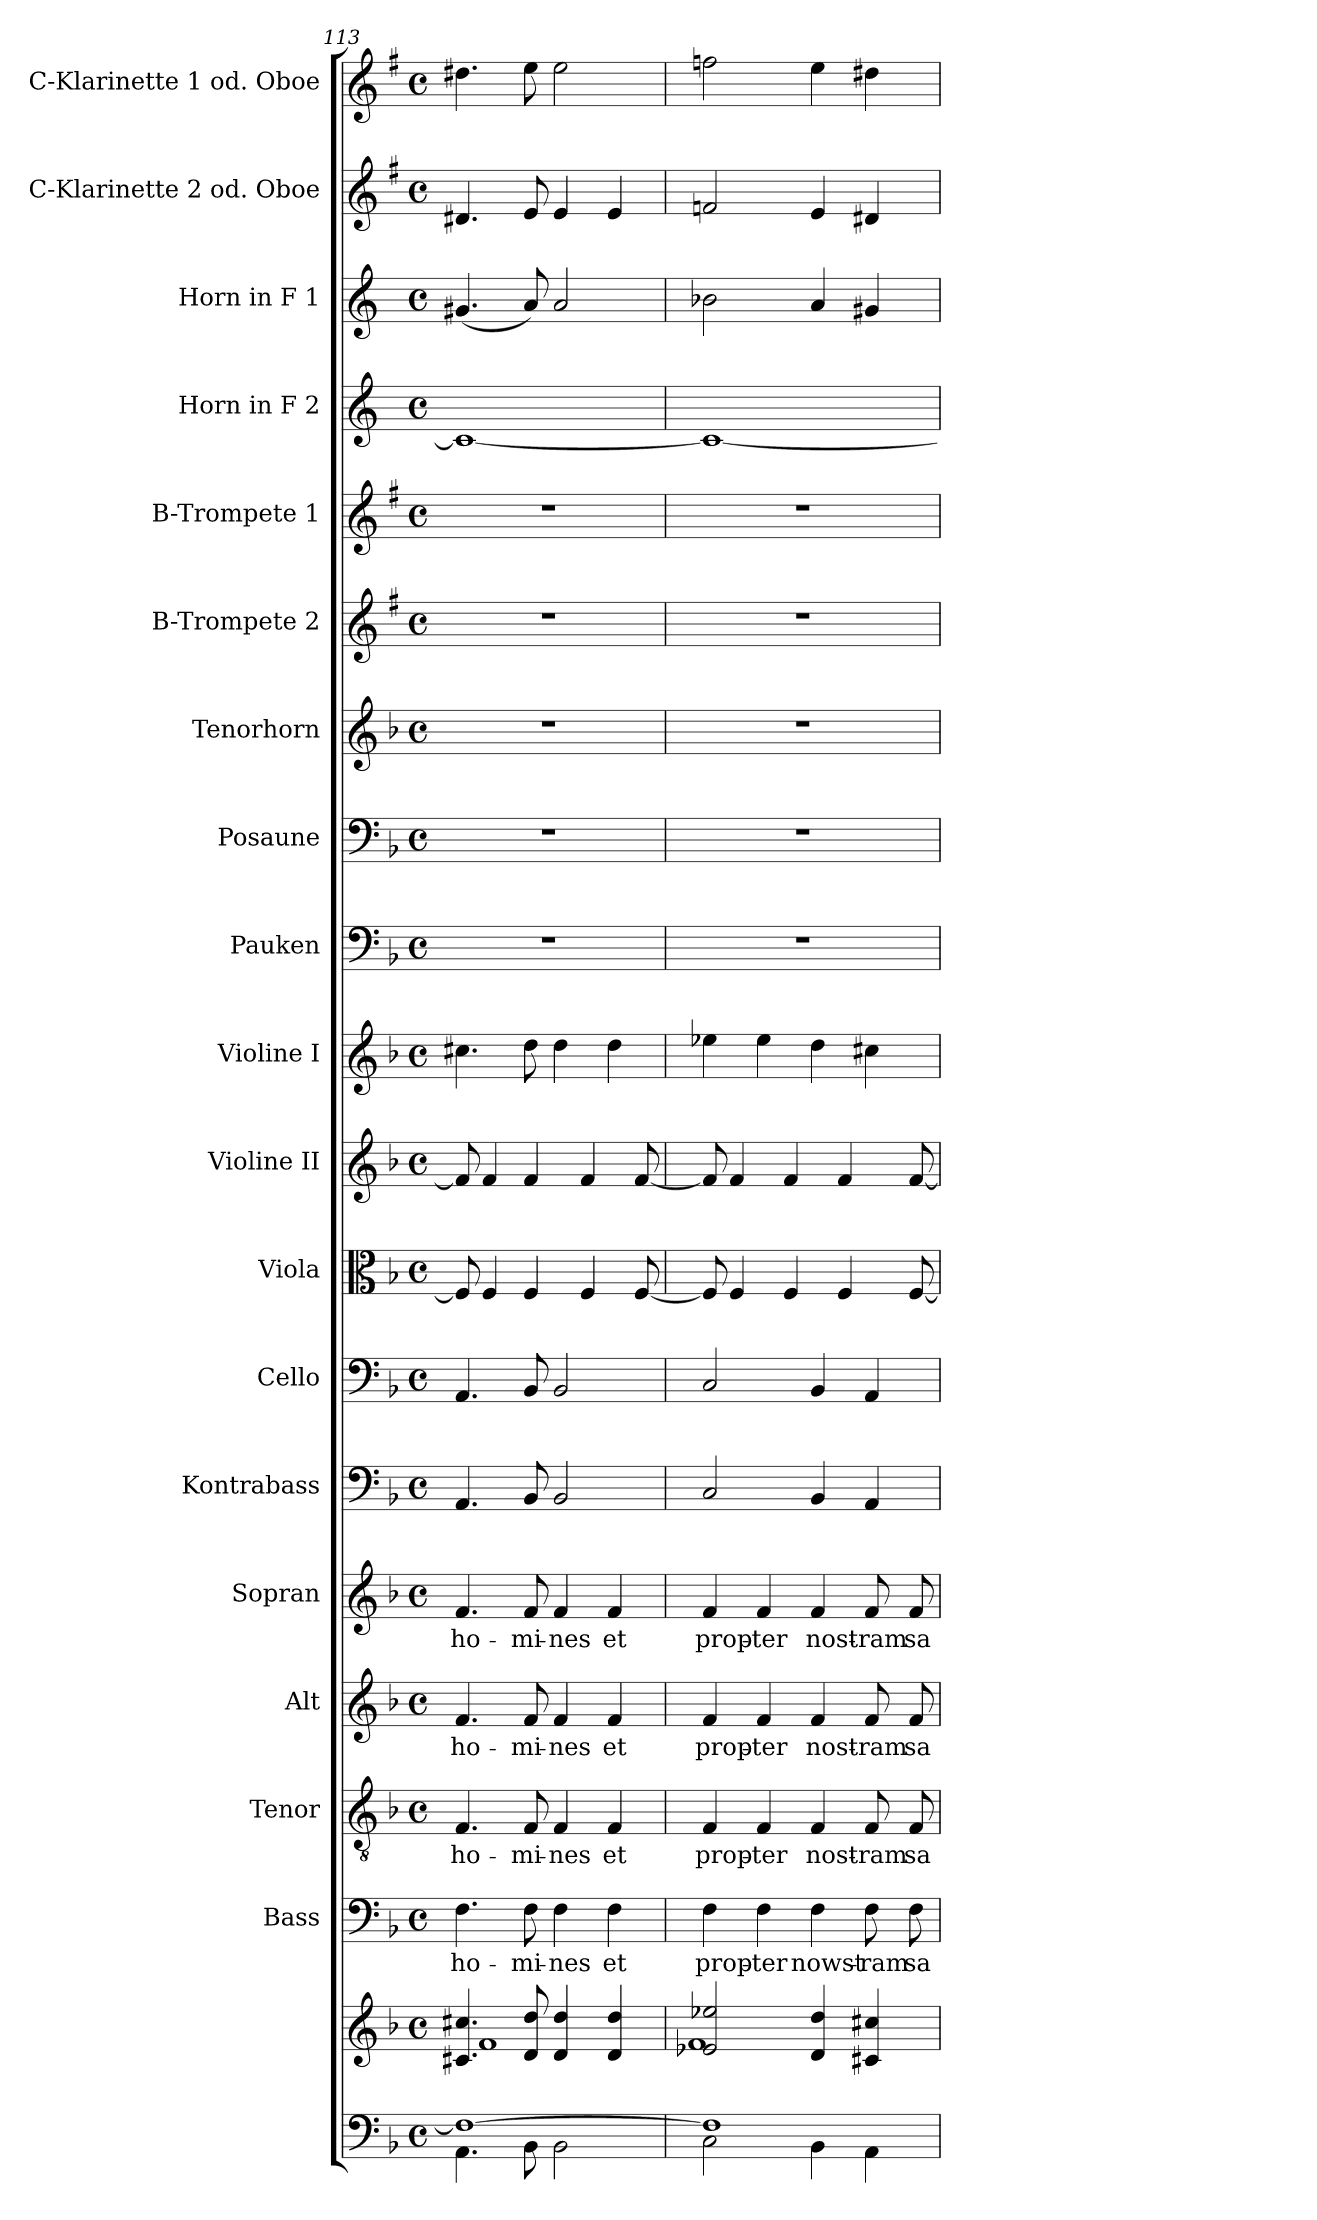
**kern	**kern	**kern	**text	**kern	**text	**kern	**text	**kern	**text	**kern	**kern	**kern	**kern	**kern	**kern	**kern	**kern	**kern	**kern	**kern	**kern	**kern	**kern
*part19	*part19	*part18	*part18	*part17	*part17	*part16	*part16	*part15	*part15	*part14	*part13	*part12	*part11	*part10	*part9	*part8	*part7	*part6	*part5	*part4	*part3	*part2	*part1
*staff20	*staff19	*staff18	*staff18	*staff17	*staff17	*staff16	*staff16	*staff15	*staff15	*staff14	*staff13	*staff12	*staff11	*staff10	*staff9	*staff8	*staff7	*staff6	*staff5	*staff4	*staff3	*staff2	*staff1
*	*	*I"Bass	*	*I"Tenor	*	*I"Alt	*	*I"Sopran	*	*I"Kontrabass	*I"Cello	*I"Viola	*I"Violine II	*I"Violine I	*I"Pauken	*I"Posaune	*I"Tenorhorn	*I"B-Trompete 2	*I"B-Trompete 1	*I"Horn in F 2	*I"Horn in F 1	*I"C-Klarinette 2 od. Oboe	*I"C-Klarinette 1 od. Oboe
*	*	*I'B.	*	*I'T.	*	*I'A.	*	*I'S.	*	*I'Kb.	*	*I'Vla.	*I'Vl. II	*I'Vl. I	*I'Pk.	*I'Pos.	*I'T. Hrn.	*I'B Trp. 2	*I'B Trp. 1	*	*	*I'C Kl. 2	*I'C Kl. 1
*clefF4	*clefG2	*clefF4	*	*clefGv2	*	*clefG2	*	*clefG2	*	*clefF4	*clefF4	*clefC3	*clefG2	*clefG2	*clefF4	*clefF4	*clefG2	*clefG2	*clefG2	*clefG2	*clefG2	*clefG2	*clefG2
*	*	*	*	*	*	*	*	*	*	*ITrd7c12	*	*	*	*	*	*	*ITrd8c14	*ITrd1c2	*ITrd1c2	*ITrd4c7	*ITrd4c7	*ITrd1c2	*ITrd1c2
*k[b-]	*k[b-]	*k[b-]	*	*k[b-]	*	*k[b-]	*	*k[b-]	*	*k[b-]	*k[b-]	*k[b-]	*k[b-]	*k[b-]	*k[b-]	*k[b-]	*k[b-]	*k[b-]	*k[b-]	*k[b-]	*k[b-]	*k[b-]	*k[b-]
*F:	*F:	*F:	*	*F:	*	*F:	*	*F:	*	*F:	*F:	*F:	*F:	*F:	*F:	*F:	*F:	*F:	*F:	*F:	*F:	*F:	*F:
*M4/4	*M4/4	*M4/4	*	*M4/4	*	*M4/4	*	*M4/4	*	*M4/4	*M4/4	*M4/4	*M4/4	*M4/4	*M4/4	*M4/4	*M4/4	*M4/4	*M4/4	*M4/4	*M4/4	*M4/4	*M4/4
*met(c)	*met(c)	*met(c)	*	*met(c)	*	*met(c)	*	*met(c)	*	*met(c)	*met(c)	*met(c)	*met(c)	*met(c)	*met(c)	*met(c)	*met(c)	*met(c)	*met(c)	*met(c)	*met(c)	*met(c)	*met(c)
=113	=113	=113	=113	=113	=113	=113	=113	=113	=113	=113	=113	=113	=113	=113	=113	=113	=113	=113	=113	=113	=113	=113	=113
*^	*^	*	*	*	*	*	*	*	*	*	*	*	*	*	*	*	*	*	*	*	*	*	*
!	!	!	!	!	!LO:LY:b	!	!LO:LY:b	!	!LO:LY:b	!	!LO:LY:b	!	!	!	!	!	!	!	!	!	!	!	!	!	!
1F_	4.AA\	4.c#X/ 4.cc#X/	1f	4.F\	ho-	4.F/	ho-	4.f/	ho-	4.f/	ho-	4.AAA/	4.AA/	8F/]	8f/]	4.cc#X\	1r	1r	1r	1r	1r	1F_	(<4.c#X/	4.c#X/	4.cc#X\
.	.	.	.	.	.	.	.	.	.	.	.	.	.	4F/	4f/	.	.	.	.	.	.	.	.	.	.
!	!	!	!	!	!LO:LY:b	!	!LO:LY:b	!	!LO:LY:b	!	!LO:LY:b	!	!	!	!	!	!	!	!	!	!	!	!	!	!
.	8BB-\	8d/ 8dd/	.	8F\	-mi-	8F/	-mi-	8f/	-mi-	8f/	-mi-	8BBB-/	8BB-/	4F/	4f/	8dd\	.	.	.	.	.	.	8d/)	8d/	8dd\
!	!	!	!	!	!LO:LY:b	!	!LO:LY:b	!	!LO:LY:b	!	!LO:LY:b	!	!	!	!	!	!	!	!	!	!	!	!	!	!
.	2BB-\	4d/ 4dd/	.	4F\	-nes	4F/	-nes	4f/	-nes	4f/	-nes	2BBB-/	2BB-/	.	.	4dd\	.	.	.	.	.	.	2d/	4d/	2dd\
.	.	.	.	.	.	.	.	.	.	.	.	.	.	4F/	4f/	.	.	.	.	.	.	.	.	.	.
!	!	!	!	!	!LO:LY:b	!	!LO:LY:b	!	!LO:LY:b	!	!LO:LY:b	!	!	!	!	!	!	!	!	!	!	!	!	!	!
.	.	4d/ 4dd/	.	4F\	et	4F/	et	4f/	et	4f/	et	.	.	.	.	4dd\	.	.	.	.	.	.	.	4d/	.
.	.	.	.	.	.	.	.	.	.	.	.	.	.	[8F/	[8f/	.	.	.	.	.	.	.	.	.	.
=114	=114	=114	=114	=114	=114	=114	=114	=114	=114	=114	=114	=114	=114	=114	=114	=114	=114	=114	=114	=114	=114	=114	=114	=114	=114
!	!	!	!	!	!LO:LY:b	!	!LO:LY:b	!	!LO:LY:b	!	!LO:LY:b	!	!	!	!	!	!	!	!	!	!	!	!	!	!
1F]	2C\	2e-X/ 2ee-X/	1f	4F\	prop-	4F/	prop-	4f/	prop-	4f/	prop-	2CC/	2C/	8F/]	8f/]	4ee-X\	1r	1r	1r	1r	1r	1F_	2e-X\	2e-X/	2ee-X\
.	.	.	.	.	.	.	.	.	.	.	.	.	.	4F/	4f/	.	.	.	.	.	.	.	.	.	.
!	!	!	!	!	!LO:LY:b	!	!LO:LY:b	!	!LO:LY:b	!	!LO:LY:b	!	!	!	!	!	!	!	!	!	!	!	!	!	!
.	.	.	.	4F\	-ter	4F/	-ter	4f/	-ter	4f/	-ter	.	.	.	.	4ee-\	.	.	.	.	.	.	.	.	.
.	.	.	.	.	.	.	.	.	.	.	.	.	.	4F/	4f/	.	.	.	.	.	.	.	.	.	.
!	!	!	!	!	!LO:LY:b	!	!LO:LY:b	!	!LO:LY:b	!	!LO:LY:b	!	!	!	!	!	!	!	!	!	!	!	!	!	!
.	4BB-\	4d/ 4dd/	.	4F\	nowst-	4F/	nost-	4f/	nost-	4f/	nost-	4BBB-/	4BB-/	.	.	4dd\	.	.	.	.	.	.	4d/	4d/	4dd\
.	.	.	.	.	.	.	.	.	.	.	.	.	.	4F/	4f/	.	.	.	.	.	.	.	.	.	.
!	!	!	!	!	!LO:LY:b	!	!LO:LY:b	!	!LO:LY:b	!	!LO:LY:b	!	!	!	!	!	!	!	!	!	!	!	!	!	!
.	4AA\	4c#X/ 4cc#X/	.	8F\	-ram	8F/	-ram	8f/	-ram	8f/	-ram	4AAA/	4AA/	.	.	4cc#X\	.	.	.	.	.	.	4c#X/	4c#X/	4cc#X\
!	!	!	!	!	!LO:LY:b	!	!LO:LY:b	!	!LO:LY:b	!	!LO:LY:b	!	!	!	!	!	!	!	!	!	!	!	!	!	!
.	.	.	.	8F\	sa-	8F/	sa-	8f/	sa-	8f/	sa-	.	.	[8F/	[8f/	.	.	.	.	.	.	.	.	.	.
*v	*v	*	*	*	*	*	*	*	*	*	*	*	*	*	*	*	*	*	*	*	*	*	*	*	*
*	*v	*v	*	*	*	*	*	*	*	*	*	*	*	*	*	*	*	*	*	*	*	*	*	*
=	=	=	=	=	=	=	=	=	=	=	=	=	=	=	=	=	=	=	=	=	=	=	=
*-	*-	*-	*-	*-	*-	*-	*-	*-	*-	*-	*-	*-	*-	*-	*-	*-	*-	*-	*-	*-	*-	*-	*-
